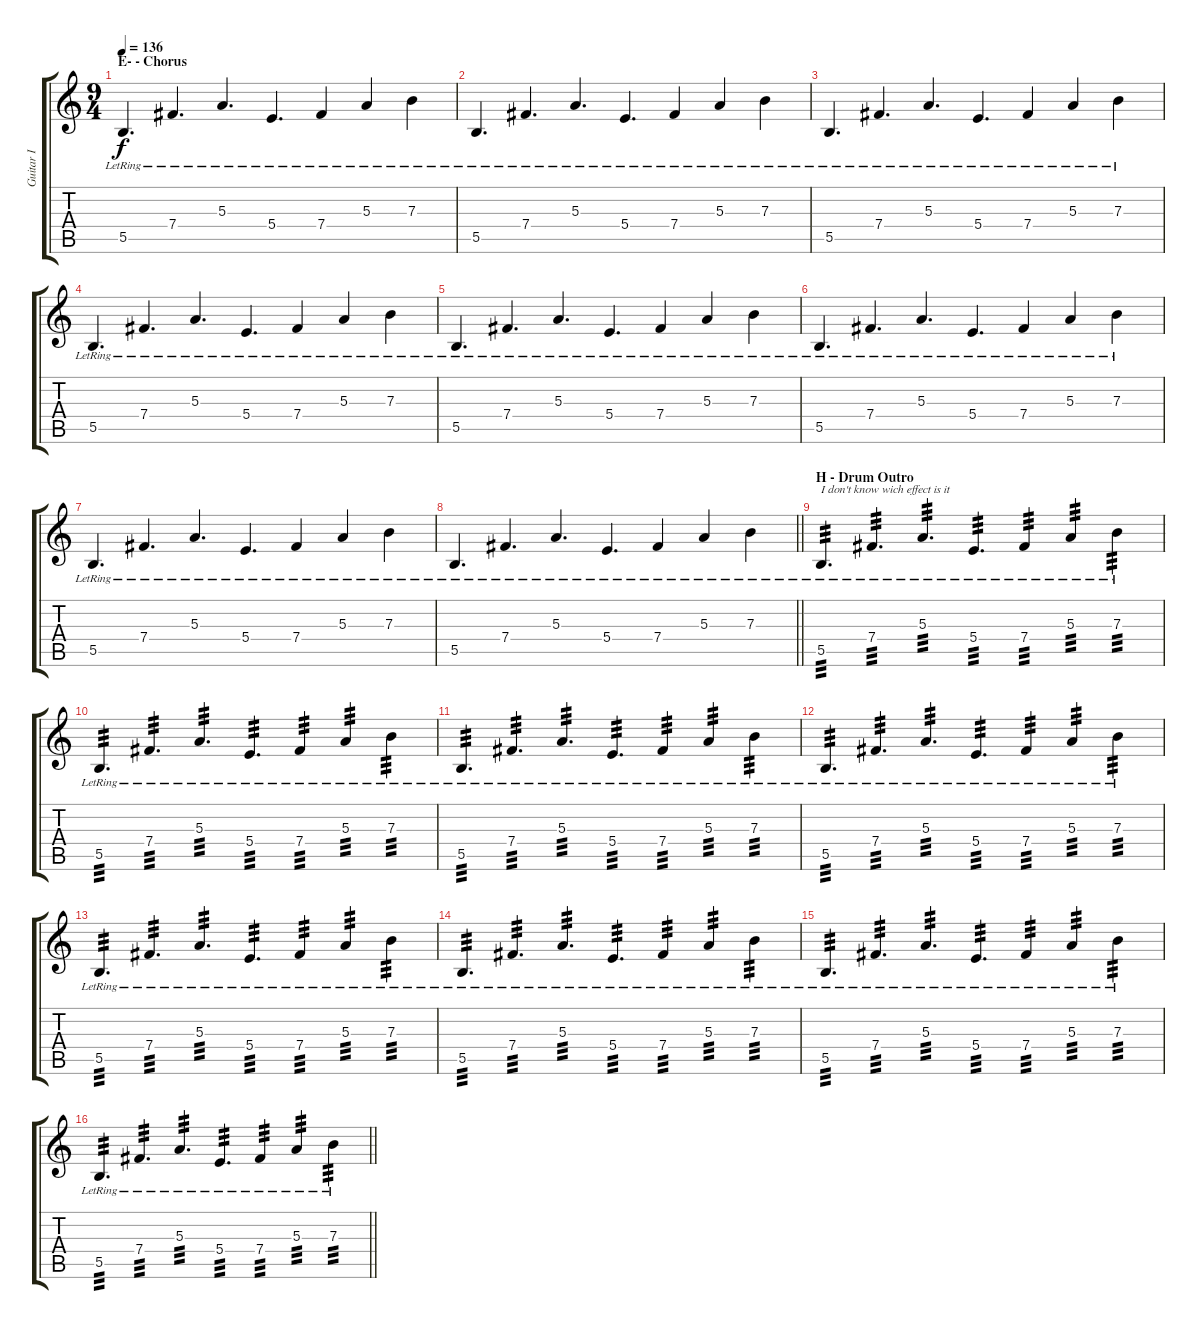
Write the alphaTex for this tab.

\track ("Guitar I" "Guitar I") {instrument distortionguitar}
\staff {score tabs}
\tuning (Db4 Ab3 E3 B2 Gb2 B1) {hide}
\ts (9 4)
\section ("" "E- - Chorus")
\tempo 136
\clef g2
\ks c
5.5{lr}.4{d dy f instrument distortionguitar} 7.4{lr}.4{d} 5.3{lr}.4{d} 5.4{lr}.4{d} 7.4{lr}.4 5.3{lr}.4 7.3{lr}.4 |
5.5{lr}.4{d} 7.4{lr}.4{d} 5.3{lr}.4{d} 5.4{lr}.4{d} 7.4{lr}.4 5.3{lr}.4 7.3{lr}.4 |
5.5{lr}.4{d} 7.4{lr}.4{d} 5.3{lr}.4{d} 5.4{lr}.4{d} 7.4{lr}.4 5.3{lr}.4 7.3{lr}.4 |
5.5{lr}.4{d} 7.4{lr}.4{d} 5.3{lr}.4{d} 5.4{lr}.4{d} 7.4{lr}.4 5.3{lr}.4 7.3{lr}.4 |
5.5{lr}.4{d} 7.4{lr}.4{d} 5.3{lr}.4{d} 5.4{lr}.4{d} 7.4{lr}.4 5.3{lr}.4 7.3{lr}.4 |
5.5{lr}.4{d} 7.4{lr}.4{d} 5.3{lr}.4{d} 5.4{lr}.4{d} 7.4{lr}.4 5.3{lr}.4 7.3{lr}.4 |
5.5{lr}.4{d} 7.4{lr}.4{d} 5.3{lr}.4{d} 5.4{lr}.4{d} 7.4{lr}.4 5.3{lr}.4 7.3{lr}.4 |
\barLineRight lightlight
5.5{lr}.4{d} 7.4{lr}.4{d} 5.3{lr}.4{d} 5.4{lr}.4{d} 7.4{lr}.4 5.3{lr}.4 7.3{lr}.4 |
\section ("" "H - Drum Outro")
5.5{lr}.4{d txt "I don't know wich effect is it" tp 3} 7.4{lr}.4{d tp 3} 5.3{lr}.4{d tp 3} 5.4{lr}.4{d tp 3} 7.4{lr}.4{tp 3} 5.3{lr}.4{tp 3} 7.3{lr}.4{tp 3} |
5.5{lr}.4{d tp 3} 7.4{lr}.4{d tp 3} 5.3{lr}.4{d tp 3} 5.4{lr}.4{d tp 3} 7.4{lr}.4{tp 3} 5.3{lr}.4{tp 3} 7.3{lr}.4{tp 3} |
5.5{lr}.4{d tp 3} 7.4{lr}.4{d tp 3} 5.3{lr}.4{d tp 3} 5.4{lr}.4{d tp 3} 7.4{lr}.4{tp 3} 5.3{lr}.4{tp 3} 7.3{lr}.4{tp 3} |
5.5{lr}.4{d tp 3} 7.4{lr}.4{d tp 3} 5.3{lr}.4{d tp 3} 5.4{lr}.4{d tp 3} 7.4{lr}.4{tp 3} 5.3{lr}.4{tp 3} 7.3{lr}.4{tp 3} |
5.5{lr}.4{d tp 3} 7.4{lr}.4{d tp 3} 5.3{lr}.4{d tp 3} 5.4{lr}.4{d tp 3} 7.4{lr}.4{tp 3} 5.3{lr}.4{tp 3} 7.3{lr}.4{tp 3} |
5.5{lr}.4{d tp 3} 7.4{lr}.4{d tp 3} 5.3{lr}.4{d tp 3} 5.4{lr}.4{d tp 3} 7.4{lr}.4{tp 3} 5.3{lr}.4{tp 3} 7.3{lr}.4{tp 3} |
5.5{lr}.4{d tp 3} 7.4{lr}.4{d tp 3} 5.3{lr}.4{d tp 3} 5.4{lr}.4{d tp 3} 7.4{lr}.4{tp 3} 5.3{lr}.4{tp 3} 7.3{lr}.4{tp 3} |
\barLineRight lightlight
5.5{lr}.4{d tp 3} 7.4{lr}.4{d tp 3} 5.3{lr}.4{d tp 3} 5.4{lr}.4{d tp 3} 7.4{lr}.4{tp 3} 5.3{lr}.4{tp 3} 7.3{lr}.4{tp 3}
